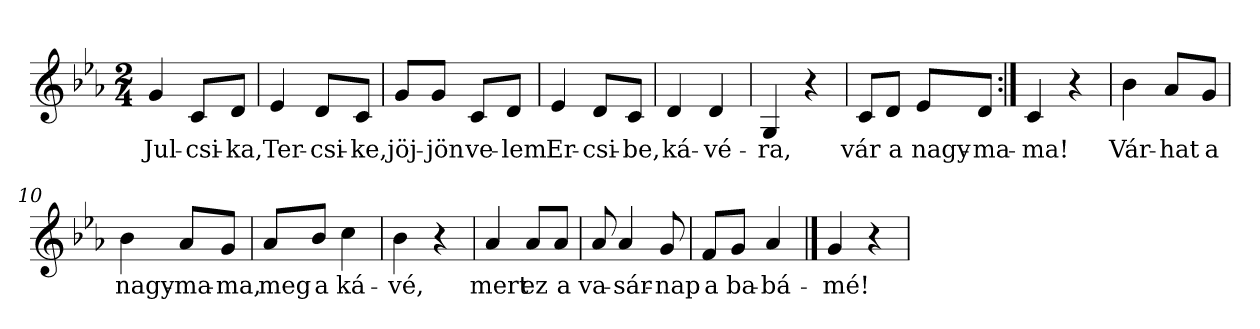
**kern	**text
*part1	*part1
*staff1	*staff1
*clefG2	*
*k[b-e-a-]	*
*E-:	*
*M2/4	*
=1	=1
4g/	Jul-
8c/L	csi-
8d/J	ka,
=2	=2
4e-/	Ter-
8d/L	csi-
8c/J	ke,
=3	=3
8g/L	jöj-
8g/J	jön
8c/L	ve-
8d/J	-lem
=4	=4
4e-/	Er-
8d/L	csi-
8c/J	be,
=5	=5
4d/	ká-
4d/	vé-
=6	=6
4G/	ra,
4r	.
=7	=7
8c/L	vár
8d/J	a
8e-/L	nagy-
8d/J	ma-
=8:|!	=8:|!
4c/	ma!
4r	.
!!LO:LB:g=z
=9	=9
4b-\	Vár-
8a-/L	hat
8g/J	a
=10	=10
4b-\	nagy-
8a-/L	ma-
8g/J	ma,
=11	=11
8a-/L	meg
8b-/J	-a
4cc\	ká-
=12	=12
4b-\	vé,
4r	.
=13	=13
4a-/	mert
8a-/L	ez
8a-/J	a
=14	=14
8a-/	va-
4a-/	sár-
8g/	nap
=15	=15
8f/L	a
8g/J	ba-
4a-/	bá-
==16	==16
4g/	mé!
4r	.
=	=
*-	*-
